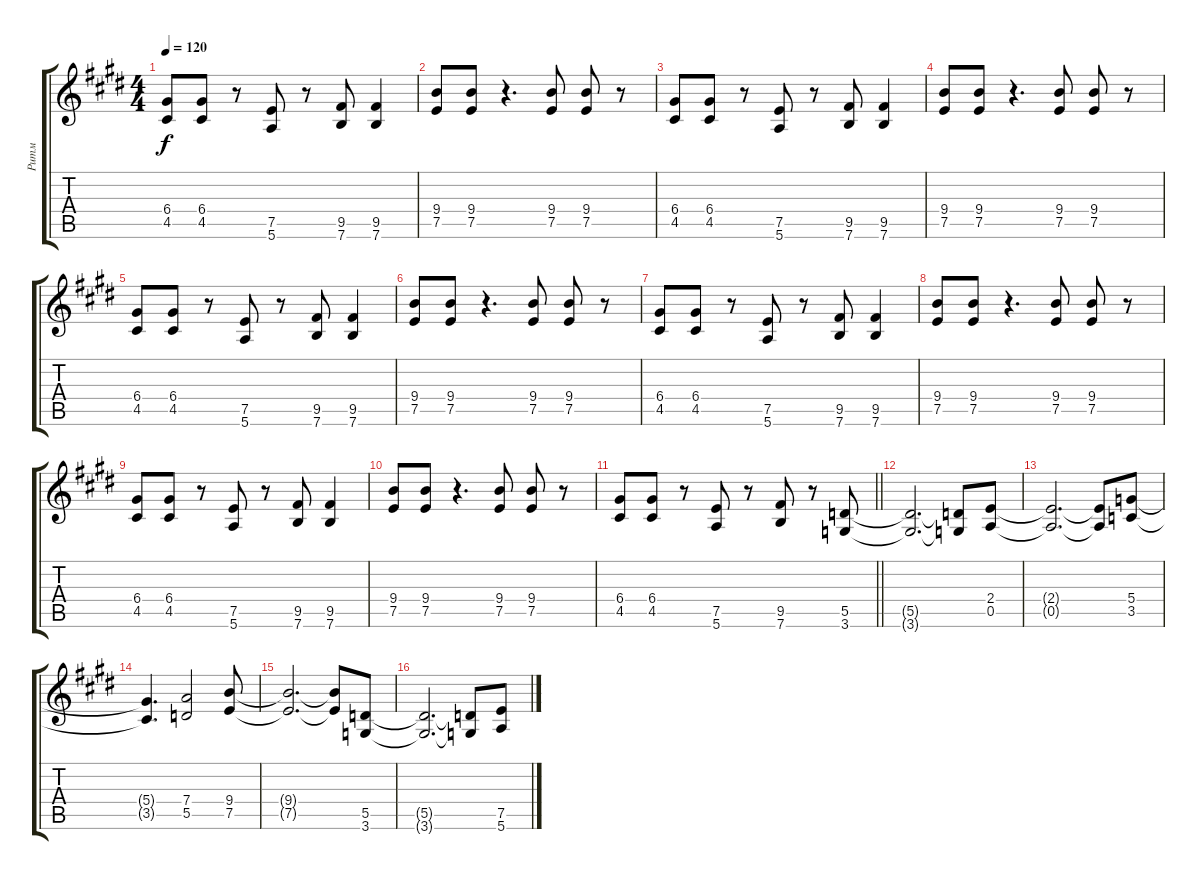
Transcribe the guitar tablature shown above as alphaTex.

\track ("Ритм" "Ритм") {instrument distortionguitar}
\staff {score tabs}
\tuning (E4 B3 G3 D3 A2 E2) {hide}
\ts (4 4)
\tempo 120
\clef g2
\ks e
(6.4 4.5).8{dy f} (6.4 4.5).8 r.8 (7.5 5.6).8 r.8 (9.5 7.6).8 (9.5 7.6).4 |
(9.4 7.5).8 (9.4 7.5).8 r.4{d} (9.4 7.5).8 (9.4 7.5).8 r.8 |
(6.4 4.5).8 (6.4 4.5).8 r.8 (7.5 5.6).8 r.8 (9.5 7.6).8 (9.5 7.6).4 |
(9.4 7.5).8 (9.4 7.5).8 r.4{d} (9.4 7.5).8 (9.4 7.5).8 r.8 |
(6.4 4.5).8 (6.4 4.5).8 r.8 (7.5 5.6).8 r.8 (9.5 7.6).8 (9.5 7.6).4 |
(9.4 7.5).8 (9.4 7.5).8 r.4{d} (9.4 7.5).8 (9.4 7.5).8 r.8 |
(6.4 4.5).8 (6.4 4.5).8 r.8 (7.5 5.6).8 r.8 (9.5 7.6).8 (9.5 7.6).4 |
(9.4 7.5).8 (9.4 7.5).8 r.4{d} (9.4 7.5).8 (9.4 7.5).8 r.8 |
(6.4 4.5).8 (6.4 4.5).8 r.8 (7.5 5.6).8 r.8 (9.5 7.6).8 (9.5 7.6).4 |
(9.4 7.5).8 (9.4 7.5).8 r.4{d} (9.4 7.5).8 (9.4 7.5).8 r.8 |
\barLineRight lightlight
(6.4 4.5).8 (6.4 4.5).8 r.8 (7.5 5.6).8 r.8 (9.5 7.6).8 r.8 (5.5 3.6).8 |
(5.5{t} 3.6{t}).2{d} (5.5{t} 3.6{t}).8 (2.4 0.5).8 |
(2.4{t} 0.5{t}).2{d} (2.4{t} 0.5{t}).8 (5.4 3.5).8 |
(5.4{t} 3.5{t}).4{d} (7.4 5.5).2 (9.4 7.5).8 |
(9.4{t} 7.5{t}).2{d} (9.4{t} 7.5{t}).8 (5.5 3.6).8 |
(5.5{t} 3.6{t}).2{d} (5.5{t} 3.6{t}).8 (7.5 5.6).8
